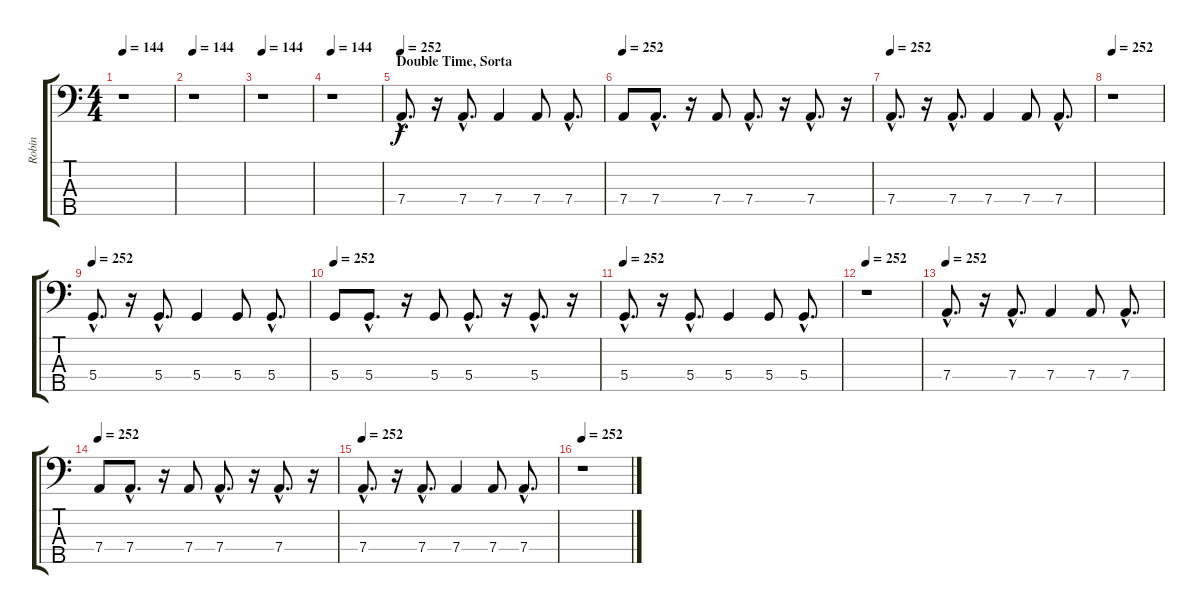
\track ("Robin" "Robin") {instrument electricbassfinger}
\staff {score tabs}
\tuning (F2 C2 G1 D1 A0) {hide}
\ts (4 4)
\tempo 144
\clef f4
\ks c
r.1{dy f} |
\tempo 144
r.1 |
\tempo 144
r.1 |
\tempo 144
r.1 |
\section ("" "Double Time, Sorta")
\tempo 252
7.4{hac}.8{d} r.16 7.4{hac}.8{d} 7.4.4 7.4.8 7.4{hac}.8{d} |
\tempo 252
7.4.8 7.4{hac}.8{d} r.16 7.4.8 7.4{hac}.8{d} r.16 7.4{hac}.8{d} r.16 |
\tempo 252
7.4{hac}.8{d} r.16 7.4{hac}.8{d} 7.4.4 7.4.8 7.4{hac}.8{d} |
\tempo 252
r.1 |
\tempo 252
5.4{hac}.8{d} r.16 5.4{hac}.8{d} 5.4.4 5.4.8 5.4{hac}.8{d} |
\tempo 252
5.4.8 5.4{hac}.8{d} r.16 5.4.8 5.4{hac}.8{d} r.16 5.4{hac}.8{d} r.16 |
\tempo 252
5.4{hac}.8{d} r.16 5.4{hac}.8{d} 5.4.4 5.4.8 5.4{hac}.8{d} |
\tempo 252
r.1 |
\tempo 252
7.4{hac}.8{d} r.16 7.4{hac}.8{d} 7.4.4 7.4.8 7.4{hac}.8{d} |
\tempo 252
7.4.8 7.4{hac}.8{d} r.16 7.4.8 7.4{hac}.8{d} r.16 7.4{hac}.8{d} r.16 |
\tempo 252
7.4{hac}.8{d} r.16 7.4{hac}.8{d} 7.4.4 7.4.8 7.4{hac}.8{d} |
\tempo 252
r.1
